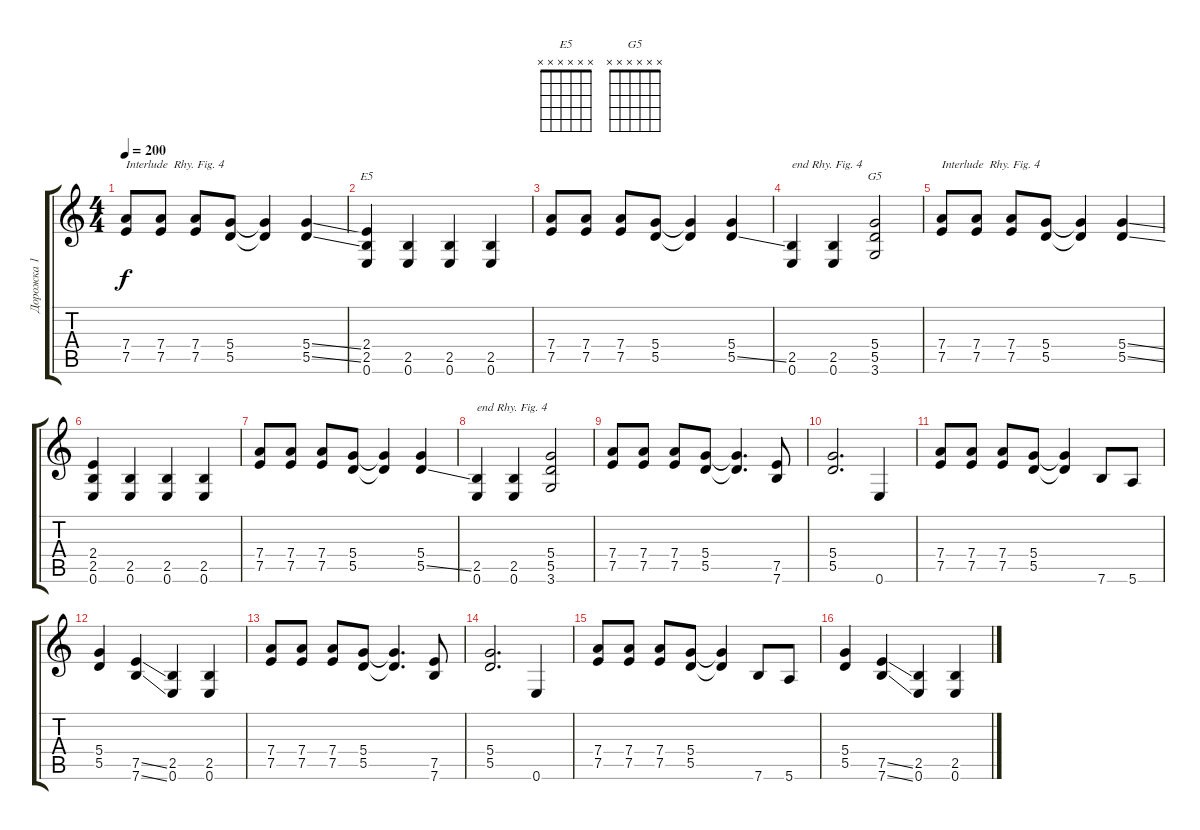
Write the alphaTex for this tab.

\track ("Дорожка 1" "Дорожка 1") {instrument distortionguitar}
\staff {score tabs}
\tuning (E4 B3 G3 D3 A2 E2) {hide}
\chord ("E5" x x x x x x)
\chord ("G5" x x x x x x)
\ts (4 4)
\tempo 200
\clef g2
\ks c
(7.4 7.5).8{txt "Interlude  Rhy. Fig. 4" dy f} (7.4 7.5).8 (7.4 7.5).8 (5.4 5.5).8 (5.4{t} 5.5{t}).4 (5.4{ss} 5.5{ss}).4 |
(2.4 2.5 0.6).4{ch "E5"} (2.5 0.6).4 (2.5 0.6).4 (2.5 0.6).4 |
(7.4 7.5).8 (7.4 7.5).8 (7.4 7.5).8 (5.4 5.5).8 (5.4{t} 5.5{t}).4 (5.4 5.5{ss}).4 |
(2.5 0.6).4{txt "end Rhy. Fig. 4"} (2.5 0.6).4 (5.4 5.5 3.6).2{ch "G5"} |
(7.4 7.5).8{txt "Interlude  Rhy. Fig. 4"} (7.4 7.5).8 (7.4 7.5).8 (5.4 5.5).8 (5.4{t} 5.5{t}).4 (5.4{ss} 5.5{ss}).4 |
(2.4 2.5 0.6).4 (2.5 0.6).4 (2.5 0.6).4 (2.5 0.6).4 |
(7.4 7.5).8 (7.4 7.5).8 (7.4 7.5).8 (5.4 5.5).8 (5.4{t} 5.5{t}).4 (5.4 5.5{ss}).4 |
(2.5 0.6).4{txt "end Rhy. Fig. 4"} (2.5 0.6).4 (5.4 5.5 3.6).2 |
(7.4 7.5).8 (7.4 7.5).8 (7.4 7.5).8 (5.4 5.5).8 (5.4{t} 5.5{t}).4{d} (7.5 7.6).8 |
(5.4 5.5).2{d} 0.6.4 |
(7.4 7.5).8 (7.4 7.5).8 (7.4 7.5).8 (5.4 5.5).8 (5.4{t} 5.5{t}).4 7.6.8 5.6.8 |
(5.4 5.5).4 (7.5{ss} 7.6{ss}).4 (2.5 0.6).4 (2.5 0.6).4 |
(7.4 7.5).8 (7.4 7.5).8 (7.4 7.5).8 (5.4 5.5).8 (5.4{t} 5.5{t}).4{d} (7.5 7.6).8 |
(5.4 5.5).2{d} 0.6.4 |
(7.4 7.5).8 (7.4 7.5).8 (7.4 7.5).8 (5.4 5.5).8 (5.4{t} 5.5{t}).4 7.6.8 5.6.8 |
(5.4 5.5).4 (7.5{ss} 7.6{ss}).4 (2.5 0.6).4 (2.5 0.6).4
